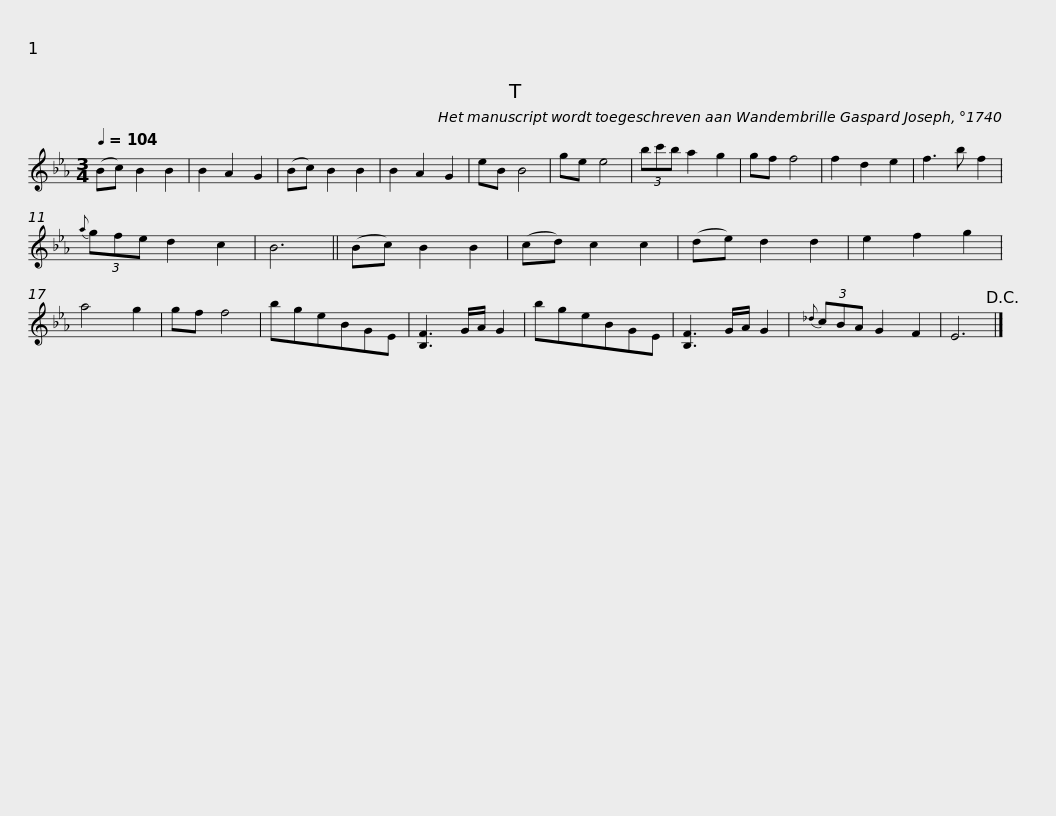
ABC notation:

X:1
L:1/8
Q:1/4=104
M:3/4
I:linebreak $
K:Eb
V:1 treble
V:1
 (Bc) B2 B2 | B2 A2 G2 | (Bc) B2 B2 | B2 A2 G2 | eB B4 | %5
 ge e4 |$ (3bc'b a2 g2 | gf f4 | f2 d2 e2 | f3 b f2 | %10
{a} (3gfe d2 c2 | B6 ||$ (Bc) B2 B2 | (cd) c2 c2 | (de) d2 d2 | %15
 e2 f2 g2 | a4 g2 | gf f4 |$ bgeBGE | [B,F]3 G/A/ G2 | %20
 bgeBGE | [B,F]3 G/A/ G2 |{_d} (3cBA G2 F2 | E6!D.C.! |] %24
